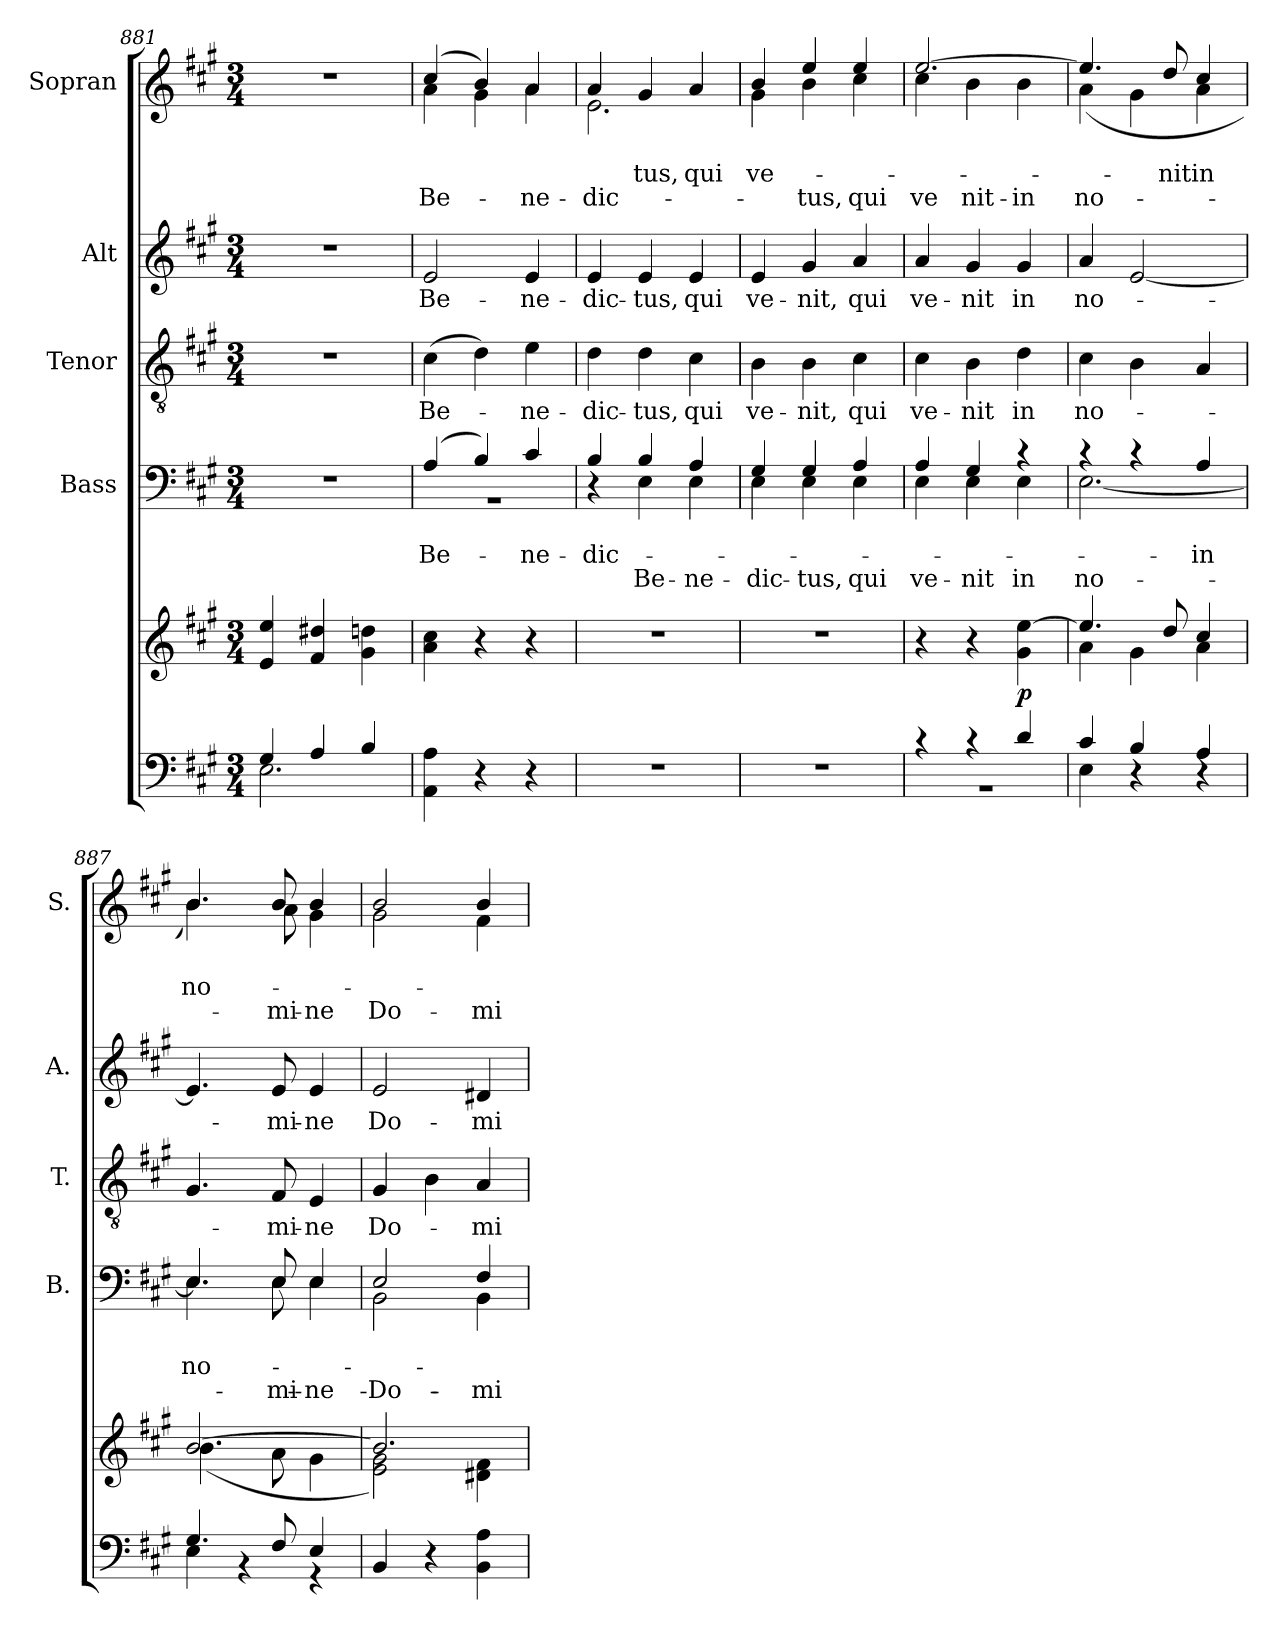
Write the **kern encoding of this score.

**kern	**kern	**dynam	**kern	**text	**text	**text	**kern	**text	**kern	**text	**kern	**text	**text	**text
*part5	*part5	*part5	*part4	*part4	*part4	*part4	*part3	*part3	*part2	*part2	*part1	*part1	*part1	*part1
*staff6	*staff5	*staff5/6	*staff4	*staff4	*staff4	*staff4	*staff3	*staff3	*staff2	*staff2	*staff1	*staff1	*staff1	*staff1
*	*	*	*I"Bass	*	*	*	*I"Tenor	*	*I"Alt	*	*I"Sopran	*	*	*
*	*	*	*I'B.	*	*	*	*I'T.	*	*I'A.	*	*I'S.	*	*	*
*clefF4	*clefG2	*	*clefF4	*	*	*	*clefGv2	*	*clefG2	*	*clefG2	*	*	*
*k[f#c#g#]	*k[f#c#g#]	*	*k[f#c#g#]	*	*	*	*k[f#c#g#]	*	*k[f#c#g#]	*	*k[f#c#g#]	*	*	*
*A:	*A:	*	*A:	*	*	*	*A:	*	*A:	*	*A:	*	*	*
*M3/4	*M3/4	*	*M3/4	*	*	*	*M3/4	*	*M3/4	*	*M3/4	*	*	*
=881	=881	=881	=881	=881	=881	=881	=881	=881	=881	=881	=881	=881	=881	=881
*^	*	*	*	*	*	*	*	*	*	*	*	*	*	*
4G#/	2.E\	4e/ 4ee/	.	2.r	.	.	.	2.r	.	2.r	.	2.r	.	.	.
4A/	.	4f#/ 4dd#X/	.	.	.	.	.	.	.	.	.	.	.	.	.
4B/	.	4g#\ 4ddn\	.	.	.	.	.	.	.	.	.	.	.	.	.
*v	*v	*	*	*	*	*	*	*	*	*	*	*	*	*	*
!!LO:LB:g=z
=882	=882	=882	=882	=882	=882	=882	=882	=882	=882	=882	=882	=882	=882	=882
*	*	*	*^	*	*	*	*	*	*	*	*	*	*	*
!	!	!	!	!LO:N:vis=1	!	!LO:LY:a	!	!	!LO:LY:b	!	!LO:LY:b	!	!	!LO:LY:a	!
*	*	*	*	*	*	*	*	*	*	*	*	*^	*	*	*
!	!	!	!	!	!	!	!	!	!	!	!	!	!	!	!	!LO:LY:b
4AA\ 4A\	4a\ 4cc#\	.	(4A/	2.rBB	.	Be-	.	(>4c#\	Be-	2e/	Be-	(4cc#/	4a\	.	.	Be-
4r	4r	.	4B/)	.	.	.	.	4d\)	.	.	.	4b/)	4g#\	.	.	.
!	!	!	!	!	!	!LO:LY:a	!	!	!LO:LY:b	!	!LO:LY:b	!	!	!	!LO:LY:a	!
!	!	!	!	!	!	!	!	!	!	!	!	!	!	!	!	!LO:LY:b
4r	4r	.	4c#/	.	.	-ne-	.	4e\	-ne-	4e/	-ne-	4a/	4a\	.	.	-ne-
=883	=883	=883	=883	=883	=883	=883	=883	=883	=883	=883	=883	=883	=883	=883	=883	=883
!	!	!	!	!	!	!LO:LY:a	!	!	!LO:LY:b	!	!LO:LY:b	!	!	!	!LO:LY:a	!
!	!	!	!	!	!	!	!	!	!	!	!	!	!	!	!	!LO:LY:b
2.r	2.r	.	4B/	4rC	.	-dic-	.	4d\	-dic-	4e/	-dic-	4a/	2.e\	.	.	-dic-
!	!	!	!	!	!	!LO:LY:a	!	!	!	!	!	!	!	!	!	!
!	!	!	!	!	!	!	!LO:LY:b	!	!LO:LY:b	!	!LO:LY:b	!	!	!	!LO:LY:a	!
.	.	.	4B/	4E\	.	.	Be-	4d\	-tus,	4e/	-tus,	4g#/	.	.	-tus,	.
!	!	!	!	!	!	!LO:LY:a	!	!	!	!	!	!	!	!	!	!
!	!	!	!	!	!	!	!LO:LY:b	!	!LO:LY:b	!	!LO:LY:b	!	!	!	!LO:LY:a	!
.	.	.	4A/	4E\	.	.	-ne-	4c#\	qui	4e/	qui	4a/	.	.	qui	.
=884	=884	=884	=884	=884	=884	=884	=884	=884	=884	=884	=884	=884	=884	=884	=884	=884
!	!	!	!	!	!	!LO:LY:a	!	!	!	!	!	!	!	!	!	!
!	!	!	!	!	!	!	!LO:LY:b	!	!LO:LY:b	!	!LO:LY:b	!	!	!	!LO:LY:a	!
2.r	2.r	.	4G#/	4E\	.	.	-dic-	4B\	ve-	4e/	ve-	4b/	4g#\	.	ve-	.
!	!	!	!	!	!	!LO:LY:a	!	!	!	!	!	!	!	!	!	!
!	!	!	!	!	!	!	!LO:LY:b	!	!LO:LY:b	!	!LO:LY:b	!	!	!	!LO:LY:a	!
!	!	!	!	!	!	!	!	!	!	!	!	!	!	!	!	!LO:LY:b
.	.	.	4G#/	4E\	.	.	-tus,	4B\	-nit,	4g#/	-nit,	4ee/	4b\	.	.	-tus,
!	!	!	!	!	!	!LO:LY:a	!	!	!	!	!	!	!	!	!	!
!	!	!	!	!	!	!	!LO:LY:b	!	!LO:LY:b	!	!LO:LY:b	!	!	!	!LO:LY:a	!
!	!	!	!	!	!	!	!	!	!	!	!	!	!	!	!	!LO:LY:b
.	.	.	4A/	4E\	.	.	qui	4c#\	qui	4a/	qui	4ee/	4cc#\	.	.	qui
=885	=885	=885	=885	=885	=885	=885	=885	=885	=885	=885	=885	=885	=885	=885	=885	=885
*^	*	*	*	*	*	*	*	*	*	*	*	*	*	*	*	*
!	!LO:N:vis=1	!	!	!	!	!	!LO:LY:a	!	!	!	!	!	!	!	!	!	!
!	!	!	!	!	!	!	!	!LO:LY:b	!	!LO:LY:b	!	!LO:LY:b	!	!	!	!LO:LY:a	!
!	!	!	!	!	!	!	!	!	!	!	!	!	!	!	!	!	!LO:LY:b
4rc	2.rBB	4r	.	4A/	4E\	.	.	ve-	4c#\	ve-	4a/	ve-	[>2.ee/	4cc#\	.	.	ve-
!	!	!	!	!	!	!	!LO:LY:a	!	!	!	!	!	!	!	!	!	!
!	!	!	!	!	!	!	!	!LO:LY:b	!	!LO:LY:b	!	!LO:LY:b	!	!	!	!	!LO:LY:b
4rc	.	4r	.	4G#/	4E\	.	.	-nit	4B\	-nit	4g#/	-nit	.	4b\	.	.	-nit
!	!	!	!LO:DY:b	!	!	!	!	!LO:LY:b	!	!LO:LY:b	!	!LO:LY:b	!	!	!	!	!LO:LY:b
4d/	.	4g#\ [4ee\	p	4rc	4E\	.	.	in	4d\	in	4g#/	in	.	4b\	.	.	in
=886	=886	=886	=886	=886	=886	=886	=886	=886	=886	=886	=886	=886	=886	=886	=886	=886	=886
*	*	*^	*	*	*	*	*	*	*	*	*	*	*	*	*	*	*
!	!	!	!	!	!	!	!	!	!LO:LY:b	!	!LO:LY:b	!	!LO:LY:b	!	!	!	!	!LO:LY:b
4c#/	4E\	4.ee/]	4a\	.	4rc	[<2.E\	.	.	no-	4c#\	no-	4a/	no-	4.ee/]	(<4a\	.	.	no-
4B/	4rC	.	4g#\	.	4rc	.	.	.	.	4B\	.	[2e/	.	.	4g#\	.	.	.
!	!	!	!	!	!	!	!	!	!	!	!	!	!	!	!	!	!LO:LY:a	!
.	.	8dd/	.	.	.	.	.	.	.	.	.	.	.	8dd/	.	.	-nit	.
!	!	!	!	!	!	!	!	!LO:LY:a	!	!	!	!	!	!	!	!	!LO:LY:a	!
4A/	4rC	4cc#/	4a\	.	4A/	.	.	in	.	4A/	.	.	.	4cc#/	4a\	.	in	.
=887	=887	=887	=887	=887	=887	=887	=887	=887	=887	=887	=887	=887	=887	=887	=887	=887	=887	=887
!	!	!	!	!	!	!	!	!LO:LY:a	!	!	!	!	!	!	!	!	!LO:LY:a	!
4.G#/	4E\	[>2.b/	(<4.b\	.	4.E/	4.E\]	.	no-	.	4.G#/	.	4.e/]	.	4.b/	4.b\)	.	no-	.
.	4rAA	.	.	.	.	.	.	.	.	.	.	.	.	.	.	.	.	.
!	!	!	!	!	!	!	!	!LO:LY:a	!	!	!	!	!	!	!	!	!	!
!	!	!	!	!	!	!	!	!	!LO:LY:b	!	!LO:LY:b	!	!LO:LY:b	!	!	!	!LO:LY:a	!
!	!	!	!	!	!	!	!	!	!	!	!	!	!	!	!	!	!	!LO:LY:b
8F#/	.	.	8a\	.	8E/	8E\	.	.	-mi-	8F#/	-mi-	8e/	-mi-	8b/	8a\	.	.	-mi-
!	!	!	!	!	!	!	!	!LO:LY:a	!	!	!	!	!	!	!	!	!	!
!	!	!	!	!	!	!	!	!	!LO:LY:b	!	!LO:LY:b	!	!LO:LY:b	!	!	!	!LO:LY:a	!
!	!	!	!	!	!	!	!	!	!	!	!	!	!	!	!	!	!	!LO:LY:b
4E/	4rGG	.	4g#\	.	4E/	4E\	.	.	-ne	4E/	-ne	4e/	-ne	4b/	4g#\	.	.	-ne
=888	=888	=888	=888	=888	=888	=888	=888	=888	=888	=888	=888	=888	=888	=888	=888	=888	=888	=888
!	!	!	!	!	!	!	!	!LO:LY:a	!	!	!	!	!	!	!	!	!	!
!	!	!	!	!	!	!	!	!	!LO:LY:b	!	!LO:LY:b	!	!LO:LY:b	!	!	!	!LO:LY:a	!
!	!	!	!	!	!	!	!	!	!	!	!	!	!	!	!	!	!	!LO:LY:b
*v	*v	*	*	*	*	*	*	*	*	*	*	*	*	*	*	*	*	*
4BB/	2.b/]	2e\ 2g#\)	.	2E/	2BB\	.	.	Do-	4G#/	Do-	2e/	Do-	2b/	2g#\	.	.	Do-
4r	.	.	.	.	.	.	.	.	4B\	.	.	.	.	.	.	.	.
!	!	!	!	!	!	!	!LO:LY:a	!	!	!	!	!	!	!	!	!	!
!	!	!	!	!	!	!	!	!LO:LY:b	!	!LO:LY:b	!	!LO:LY:b	!	!	!	!LO:LY:a	!
!	!	!	!	!	!	!	!	!	!	!	!	!	!	!	!	!	!LO:LY:b
4BB\ 4A\	.	4d#X\ 4f#\	.	4F#/	4BB\	.	.	-mi-	4A/	-mi-	4d#X/	-mi-	4b/	4f#\	.	.	-mi-
*	*v	*v	*	*	*	*	*	*	*	*	*	*	*v	*v	*	*	*
*	*	*	*v	*v	*	*	*	*	*	*	*	*	*	*	*
=	=	=	=	=	=	=	=	=	=	=	=	=	=	=
*-	*-	*-	*-	*-	*-	*-	*-	*-	*-	*-	*-	*-	*-	*-
